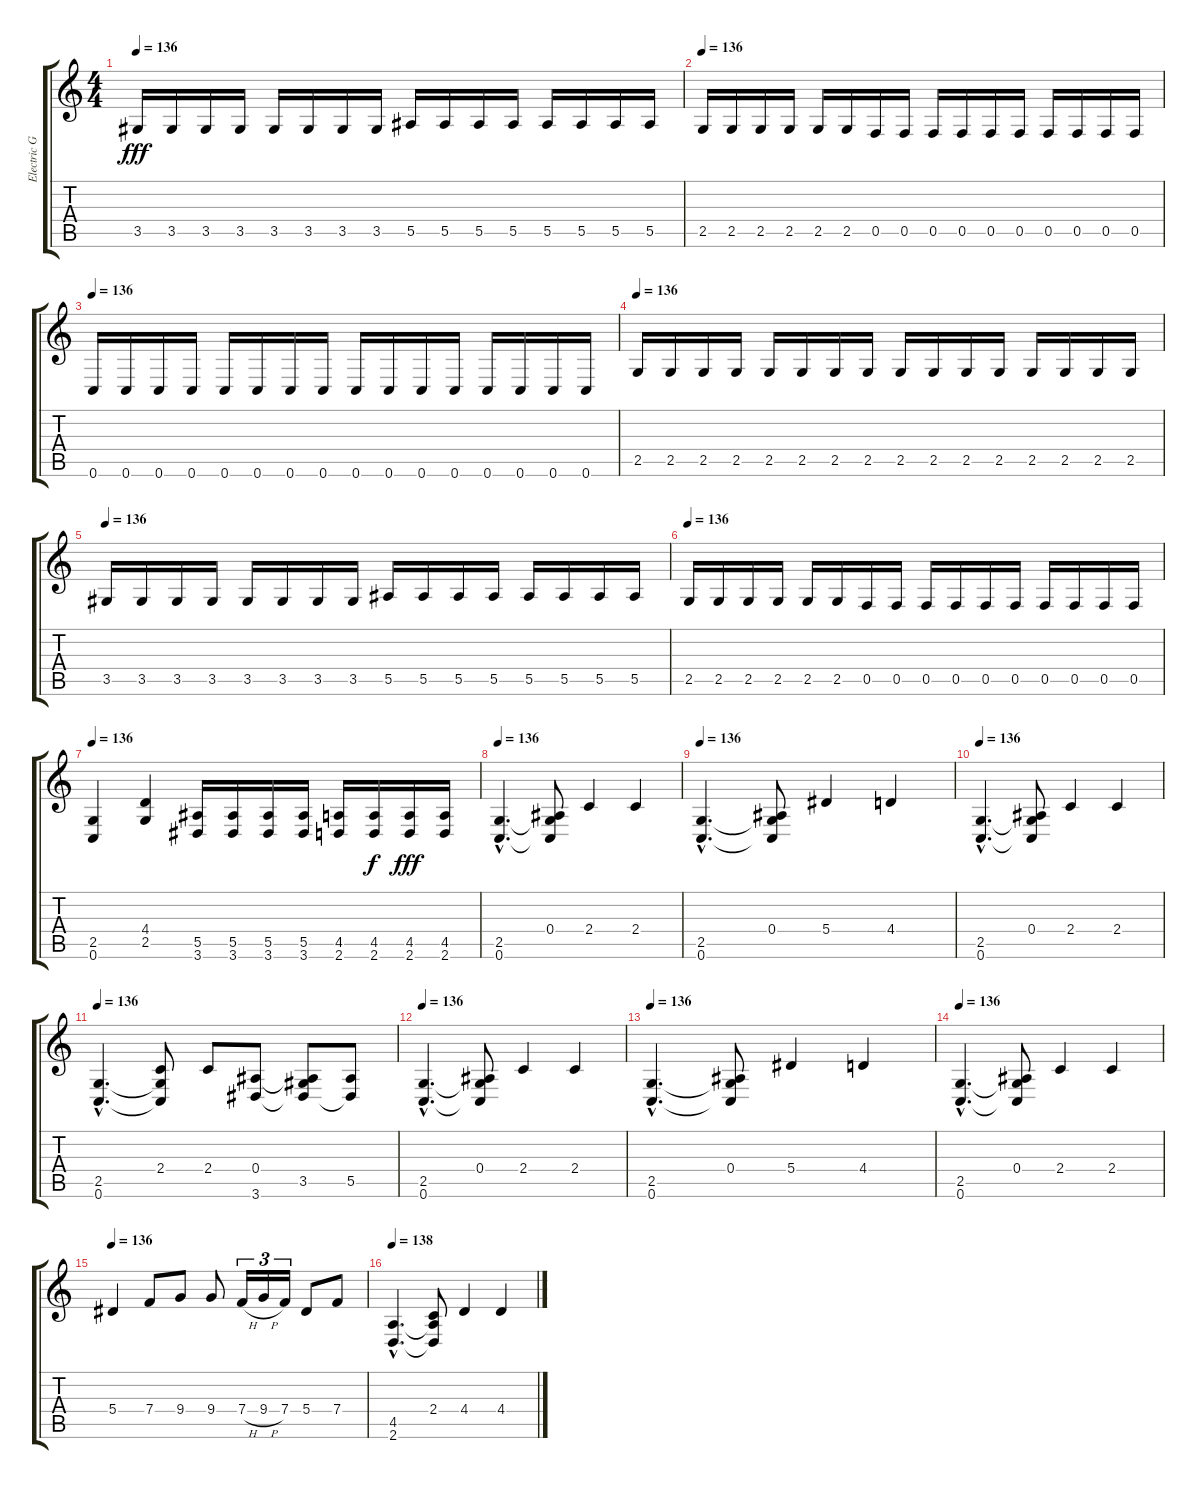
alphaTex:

\track ("Electric Guitar 1" "Electric G") {instrument distortionguitar}
\staff {score tabs}
\tuning (C4 G3 Eb3 Bb2 F2 C2) {hide}
\ts (4 4)
\tempo 136
\clef g2
\ks c
3.5.16{dy fff} 3.5.16 3.5.16 3.5.16 3.5.16 3.5.16 3.5.16 3.5.16 5.5.16 5.5.16 5.5.16 5.5.16 5.5.16 5.5.16 5.5.16 5.5.16 |
\tempo 136
2.5.16 2.5.16 2.5.16 2.5.16 2.5.16 2.5.16 0.5.16 0.5.16 0.5.16 0.5.16 0.5.16 0.5.16 0.5.16 0.5.16 0.5.16 0.5.16 |
\tempo 136
0.6.16 0.6.16 0.6.16 0.6.16 0.6.16 0.6.16 0.6.16 0.6.16 0.6.16 0.6.16 0.6.16 0.6.16 0.6.16 0.6.16 0.6.16 0.6.16 |
\tempo 136
2.5.16 2.5.16 2.5.16 2.5.16 2.5.16 2.5.16 2.5.16 2.5.16 2.5.16 2.5.16 2.5.16 2.5.16 2.5.16 2.5.16 2.5.16 2.5.16 |
\tempo 136
3.5.16 3.5.16 3.5.16 3.5.16 3.5.16 3.5.16 3.5.16 3.5.16 5.5.16 5.5.16 5.5.16 5.5.16 5.5.16 5.5.16 5.5.16 5.5.16 |
\tempo 136
2.5.16 2.5.16 2.5.16 2.5.16 2.5.16 2.5.16 0.5.16 0.5.16 0.5.16 0.5.16 0.5.16 0.5.16 0.5.16 0.5.16 0.5.16 0.5.16 |
\tempo 136
(2.5 0.6).4 (4.4 2.5).4 (5.5 3.6).16 (5.5 3.6).16 (5.5 3.6).16 (5.5 3.6).16 (4.5 2.6).16 (4.5 2.6).16{dy f} (4.5 2.6).16{dy fff} (4.5 2.6).16 |
\tempo 136
(2.5{hac} 0.6{hac}).4{d} (0.4 2.5{t} 0.6{t}).8 2.4.4 2.4.4 |
\tempo 136
(2.5{hac} 0.6{hac}).4{d} (0.4 2.5{t} 0.6{t}).8 5.4.4 4.4.4 |
\tempo 136
(2.5{hac} 0.6{hac}).4{d} (0.4 2.5{t} 0.6{t}).8 2.4.4 2.4.4 |
\tempo 136
(2.5{hac} 0.6{hac}).4{d} (2.4 2.5{t} 0.6{t}).8 2.4.8 (0.4 3.6).8 (0.4{t} 3.5 3.6{t}).8 (5.5 3.6{t}).8 |
\tempo 136
(2.5{hac} 0.6{hac}).4{d} (0.4 2.5{t} 0.6{t}).8 2.4.4 2.4.4 |
\tempo 136
(2.5{hac} 0.6{hac}).4{d} (0.4 2.5{t} 0.6{t}).8 5.4.4 4.4.4 |
\tempo 136
(2.5{hac} 0.6{hac}).4{d} (0.4 2.5{t} 0.6{t}).8 2.4.4 2.4.4 |
\tempo 136
5.4.4 7.4.8 9.4.8 9.4.8 7.4{h}.16{tu (3 2)} 9.4{h}.16{tu (3 2)} 7.4.16{tu (3 2)} 5.4.8 7.4.8 |
\tempo 138
(4.5{hac} 2.6{hac}).4{d} (2.4 4.5{t} 2.6{t}).8 4.4.4 4.4.4
